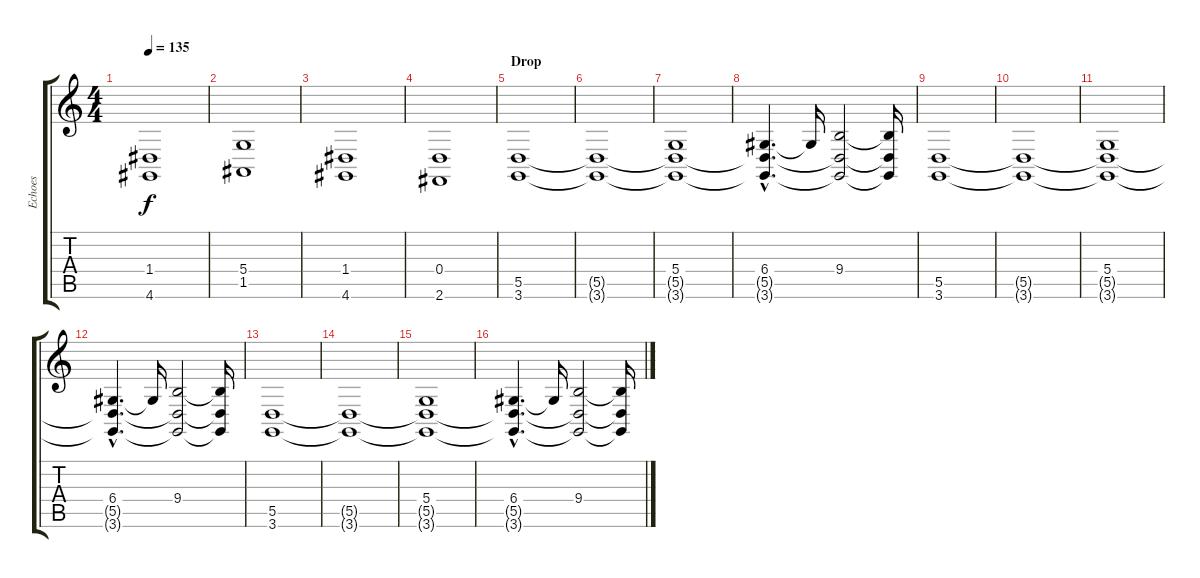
\track ("Echoes" "Echoes") {instrument fx6goblins}
\staff {score tabs}
\tuning (E4 B3 G3 D3 A2 E2) {hide}
\ts (4 4)
\tempo 135
\clef g2
\ks c
(1.4 4.6).1{dy f} |
(5.4 1.5).1 |
(1.4 4.6).1 |
(0.4 2.6).1 |
\section ("" "Drop")
(5.5 3.6).1{volume 15} |
(5.5{t} 3.6{t}).1 |
(5.4 5.5{t} 3.6{t}).1 |
(6.4{hac} 5.5{hac t} 3.6{hac t}).4{d} 6.4{t}.16 (9.4 5.5{t} 3.6{t}).2 (9.4{t} 5.5{t} 3.6{t}).16 |
(5.5 3.6).1 |
(5.5{t} 3.6{t}).1 |
(5.4 5.5{t} 3.6{t}).1 |
(6.4{hac} 5.5{hac t} 3.6{hac t}).4{d} 6.4{t}.16 (9.4 5.5{t} 3.6{t}).2 (9.4{t} 5.5{t} 3.6{t}).16 |
(5.5 3.6).1 |
(5.5{t} 3.6{t}).1 |
(5.4 5.5{t} 3.6{t}).1 |
(6.4{hac} 5.5{hac t} 3.6{hac t}).4{d} 6.4{t}.16 (9.4 5.5{t} 3.6{t}).2 (9.4{t} 5.5{t} 3.6{t}).16
